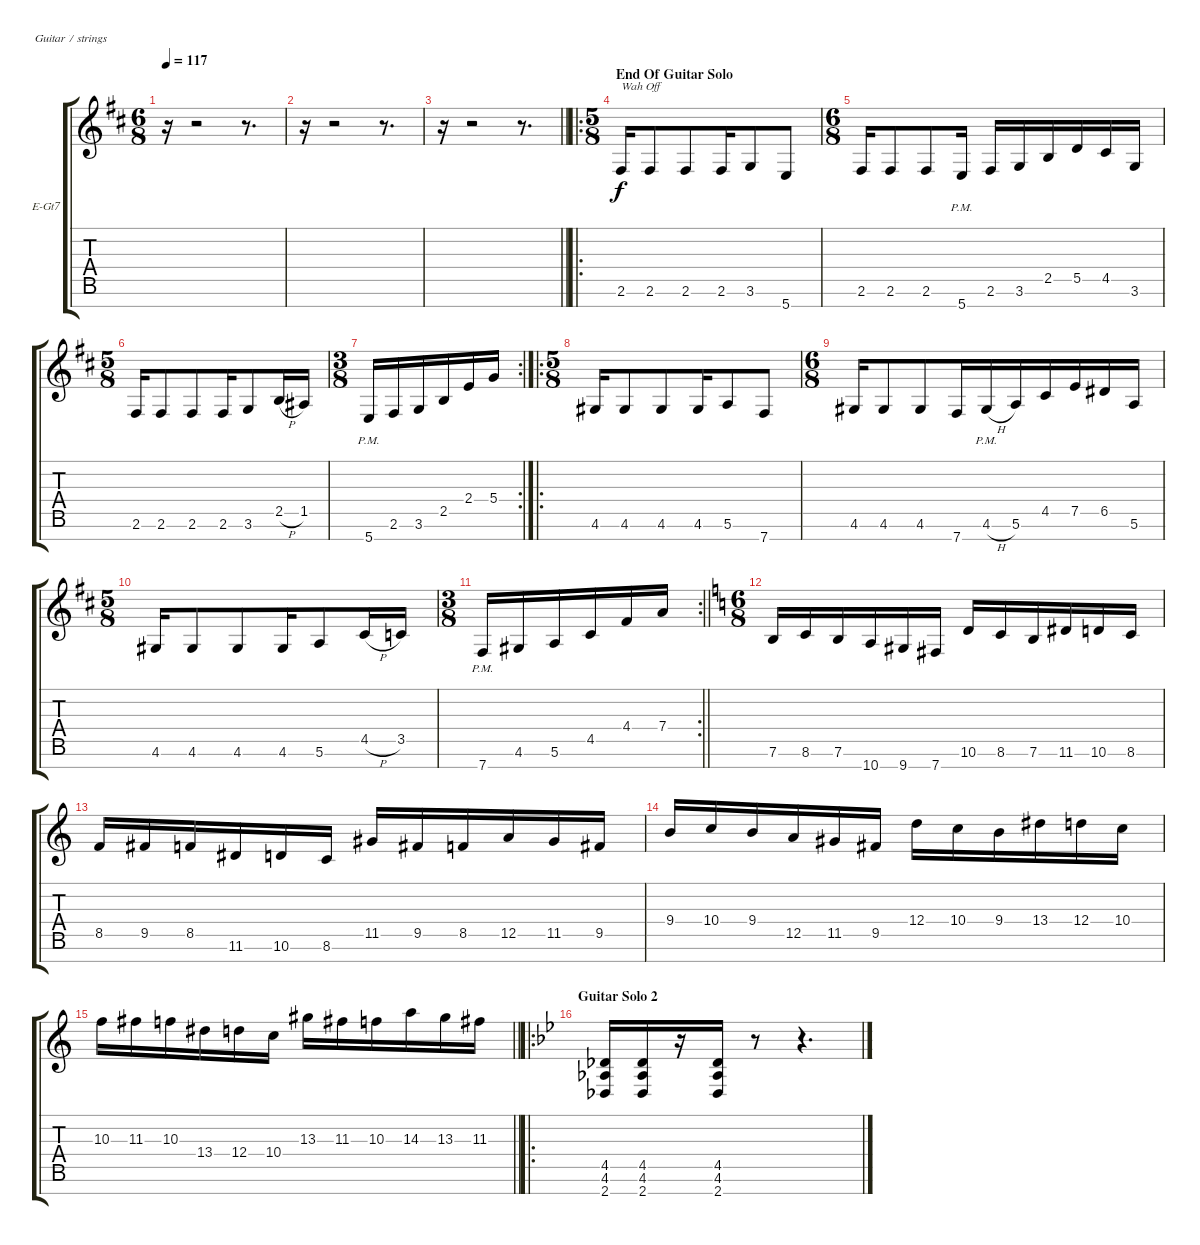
\bracketExtendMode groupsimilarinstruments
\firstSystemTrackNameOrientation horizontal
\otherSystemsTrackNameOrientation horizontal
\track ("Lead / Rhythm Guitar 2" "E-Gt7") {instrument distortionguitar}
\staff {score tabs}
\tuning (E4 B3 G3 D3 A2 E2 B1)
\ts (6 8)
\tempo 117
\clef g2
\ks d
r.16{dy f} r.2 r.8{d} |
r.16 r.2 r.8{d} |
\barLineRight lightlight
r.16 r.2 r.8{d} |
\ro
\ts (5 8)
\beaming (8 3 2)
\section ("" "End Of Guitar Solo")
2.6.16{txt "Wah Off"} 2.6.8{beam merge} 2.6.8{beam merge} 2.6.16{beam merge} 3.6.8 5.7.8 |
\ts (6 8)
\beaming (8 3 3)
2.6.16 2.6.8 2.6.8 5.7{pm}.16 2.6.16 3.6.16 2.5.16 5.5.16 4.5.16 3.6.16 |
\ts (5 8)
\beaming (8 3 2)
2.6.16 2.6.8{beam merge} 2.6.8{beam merge} 2.6.16{beam merge} 3.6.8{beam merge} 2.5{h}.16 1.5.16 |
\rc 2
\ts (3 8)
\beaming (8 3)
5.7{pm}.16 2.6.16{beam merge} 3.6.16 2.5.16{beam merge} 2.4.16 5.4.16 |
\ro
\ts (5 8)
\beaming (8 3 2)
4.6.16 4.6.8{beam merge} 4.6.8{beam merge} 4.6.16{beam merge} 5.6.8 7.7.8 |
\ts (6 8)
\beaming (8 3 3)
4.6.16 4.6.8 4.6.8 7.7.16{beam merge} 4.6{h pm}.16 5.6.16 4.5.16 7.5.16 6.5.16 5.6.16 |
\ts (5 8)
\beaming (8 3 2)
4.6.16 4.6.8{beam merge} 4.6.8{beam merge} 4.6.16{beam merge} 5.6.8{beam merge} 4.5{h}.16 3.5.16 |
\rc 2
\ts (3 8)
\beaming (8 3)
\barLineRight lightlight
7.7{pm}.16 4.6.16 5.6.16 4.5.16 4.4.16 7.4.16 |
\ts (6 8)
\beaming (8 3 3)
\ks c
7.6.16 8.6.16 7.6.16 10.7.16 9.7.16 7.7.16 10.6.16 8.6.16 7.6.16 11.6.16 10.6.16 8.6.16 |
8.5.16 9.5.16 8.5.16 11.6.16 10.6.16 8.6.16 11.5.16 9.5.16 8.5.16 12.5.16 11.5.16 9.5.16 |
9.4.16 10.4.16 9.4.16 12.5.16 11.5.16 9.5.16 12.4.16 10.4.16 9.4.16 13.4.16 12.4.16 10.4.16 |
\barLineRight lightlight
10.3.16 11.3.16 10.3.16 13.4.16 12.4.16 10.4.16 13.3.16 11.3.16 10.3.16 14.3.16 13.3.16 11.3.16 |
\ro
\section ("" "Guitar Solo 2")
\ks bb
(4.5 4.6 2.7).16 (4.5 4.6 2.7).16 r.16 (4.5 4.6 2.7).16 r.8 r.4{d}
